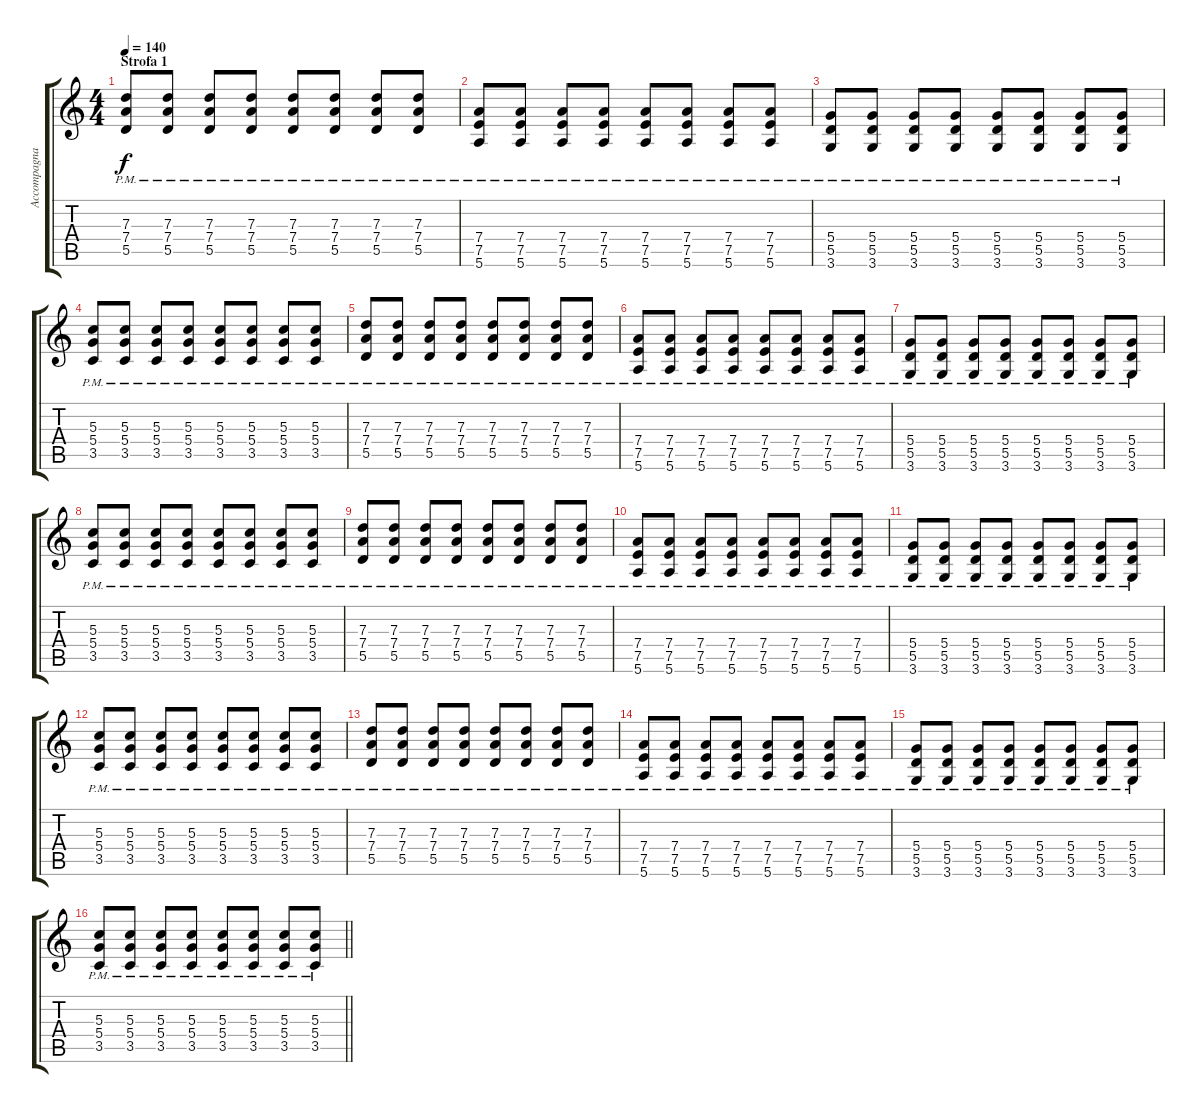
\track ("Accompagnamento" "Accompagna") {instrument overdrivenguitar}
\staff {score tabs}
\tuning (E4 B3 G3 D3 A2 E2) {hide}
\ts (4 4)
\section ("" "Strofa 1")
\tempo 140
\clef g2
\ks c
(7.3{pm} 7.4{pm} 5.5{pm}).8{dy f} (7.3{pm} 7.4{pm} 5.5{pm}).8 (7.3{pm} 7.4{pm} 5.5{pm}).8 (7.3{pm} 7.4{pm} 5.5{pm}).8 (7.3{pm} 7.4{pm} 5.5{pm}).8 (7.3{pm} 7.4{pm} 5.5{pm}).8 (7.3{pm} 7.4{pm} 5.5{pm}).8 (7.3{pm} 7.4{pm} 5.5{pm}).8 |
(7.4{pm} 7.5{pm} 5.6{pm}).8 (7.4{pm} 7.5{pm} 5.6{pm}).8 (7.4{pm} 7.5{pm} 5.6{pm}).8 (7.4{pm} 7.5{pm} 5.6{pm}).8 (7.4{pm} 7.5{pm} 5.6{pm}).8 (7.4{pm} 7.5{pm} 5.6{pm}).8 (7.4{pm} 7.5{pm} 5.6{pm}).8 (7.4{pm} 7.5{pm} 5.6{pm}).8 |
(5.4{pm} 5.5 3.6).8 (5.4{pm} 5.5 3.6).8 (5.4{pm} 5.5 3.6).8 (5.4{pm} 5.5 3.6).8 (5.4{pm} 5.5 3.6).8 (5.4{pm} 5.5 3.6).8 (5.4{pm} 5.5 3.6).8 (5.4{pm} 5.5 3.6).8 |
(5.3{pm} 5.4{pm} 3.5{pm}).8 (5.3{pm} 5.4{pm} 3.5{pm}).8 (5.3{pm} 5.4{pm} 3.5{pm}).8 (5.3{pm} 5.4{pm} 3.5{pm}).8 (5.3{pm} 5.4{pm} 3.5{pm}).8 (5.3{pm} 5.4{pm} 3.5{pm}).8 (5.3{pm} 5.4{pm} 3.5{pm}).8 (5.3{pm} 5.4{pm} 3.5{pm}).8 |
(7.3{pm} 7.4{pm} 5.5{pm}).8 (7.3{pm} 7.4{pm} 5.5{pm}).8 (7.3{pm} 7.4{pm} 5.5{pm}).8 (7.3{pm} 7.4{pm} 5.5{pm}).8 (7.3{pm} 7.4{pm} 5.5{pm}).8 (7.3{pm} 7.4{pm} 5.5{pm}).8 (7.3{pm} 7.4{pm} 5.5{pm}).8 (7.3{pm} 7.4{pm} 5.5{pm}).8 |
(7.4{pm} 7.5{pm} 5.6{pm}).8 (7.4{pm} 7.5{pm} 5.6{pm}).8 (7.4{pm} 7.5{pm} 5.6{pm}).8 (7.4{pm} 7.5{pm} 5.6{pm}).8 (7.4{pm} 7.5{pm} 5.6{pm}).8 (7.4{pm} 7.5{pm} 5.6{pm}).8 (7.4{pm} 7.5{pm} 5.6{pm}).8 (7.4{pm} 7.5{pm} 5.6{pm}).8 |
(5.4{pm} 5.5 3.6).8 (5.4{pm} 5.5 3.6).8 (5.4{pm} 5.5 3.6).8 (5.4{pm} 5.5 3.6).8 (5.4{pm} 5.5 3.6).8 (5.4{pm} 5.5 3.6).8 (5.4{pm} 5.5 3.6).8 (5.4{pm} 5.5 3.6).8 |
(5.3{pm} 5.4{pm} 3.5{pm}).8 (5.3{pm} 5.4{pm} 3.5{pm}).8 (5.3{pm} 5.4{pm} 3.5{pm}).8 (5.3{pm} 5.4{pm} 3.5{pm}).8 (5.3{pm} 5.4{pm} 3.5{pm}).8 (5.3{pm} 5.4{pm} 3.5{pm}).8 (5.3{pm} 5.4{pm} 3.5{pm}).8 (5.3{pm} 5.4{pm} 3.5{pm}).8 |
(7.3{pm} 7.4{pm} 5.5{pm}).8 (7.3{pm} 7.4{pm} 5.5{pm}).8 (7.3{pm} 7.4{pm} 5.5{pm}).8 (7.3{pm} 7.4{pm} 5.5{pm}).8 (7.3{pm} 7.4{pm} 5.5{pm}).8 (7.3{pm} 7.4{pm} 5.5{pm}).8 (7.3{pm} 7.4{pm} 5.5{pm}).8 (7.3{pm} 7.4{pm} 5.5{pm}).8 |
(7.4{pm} 7.5{pm} 5.6{pm}).8 (7.4{pm} 7.5{pm} 5.6{pm}).8 (7.4{pm} 7.5{pm} 5.6{pm}).8 (7.4{pm} 7.5{pm} 5.6{pm}).8 (7.4{pm} 7.5{pm} 5.6{pm}).8 (7.4{pm} 7.5{pm} 5.6{pm}).8 (7.4{pm} 7.5{pm} 5.6{pm}).8 (7.4{pm} 7.5{pm} 5.6{pm}).8 |
(5.4{pm} 5.5 3.6).8 (5.4{pm} 5.5 3.6).8 (5.4{pm} 5.5 3.6).8 (5.4{pm} 5.5 3.6).8 (5.4{pm} 5.5 3.6).8 (5.4{pm} 5.5 3.6).8 (5.4{pm} 5.5 3.6).8 (5.4{pm} 5.5 3.6).8 |
(5.3{pm} 5.4{pm} 3.5{pm}).8 (5.3{pm} 5.4{pm} 3.5{pm}).8 (5.3{pm} 5.4{pm} 3.5{pm}).8 (5.3{pm} 5.4{pm} 3.5{pm}).8 (5.3{pm} 5.4{pm} 3.5{pm}).8 (5.3{pm} 5.4{pm} 3.5{pm}).8 (5.3{pm} 5.4{pm} 3.5{pm}).8 (5.3{pm} 5.4{pm} 3.5{pm}).8 |
(7.3{pm} 7.4{pm} 5.5{pm}).8 (7.3{pm} 7.4{pm} 5.5{pm}).8 (7.3{pm} 7.4{pm} 5.5{pm}).8 (7.3{pm} 7.4{pm} 5.5{pm}).8 (7.3{pm} 7.4{pm} 5.5{pm}).8 (7.3{pm} 7.4{pm} 5.5{pm}).8 (7.3{pm} 7.4{pm} 5.5{pm}).8 (7.3{pm} 7.4{pm} 5.5{pm}).8 |
(7.4{pm} 7.5{pm} 5.6{pm}).8 (7.4{pm} 7.5{pm} 5.6{pm}).8 (7.4{pm} 7.5{pm} 5.6{pm}).8 (7.4{pm} 7.5{pm} 5.6{pm}).8 (7.4{pm} 7.5{pm} 5.6{pm}).8 (7.4{pm} 7.5{pm} 5.6{pm}).8 (7.4{pm} 7.5{pm} 5.6{pm}).8 (7.4{pm} 7.5{pm} 5.6{pm}).8 |
(5.4{pm} 5.5 3.6).8 (5.4{pm} 5.5 3.6).8 (5.4{pm} 5.5 3.6).8 (5.4{pm} 5.5 3.6).8 (5.4{pm} 5.5 3.6).8 (5.4{pm} 5.5 3.6).8 (5.4{pm} 5.5 3.6).8 (5.4{pm} 5.5 3.6).8 |
\barLineRight lightlight
(5.3{pm} 5.4{pm} 3.5{pm}).8 (5.3{pm} 5.4{pm} 3.5{pm}).8 (5.3{pm} 5.4{pm} 3.5{pm}).8 (5.3{pm} 5.4{pm} 3.5{pm}).8 (5.3{pm} 5.4{pm} 3.5{pm}).8 (5.3{pm} 5.4{pm} 3.5{pm}).8 (5.3{pm} 5.4{pm} 3.5{pm}).8 (5.3{pm} 5.4{pm} 3.5{pm}).8
